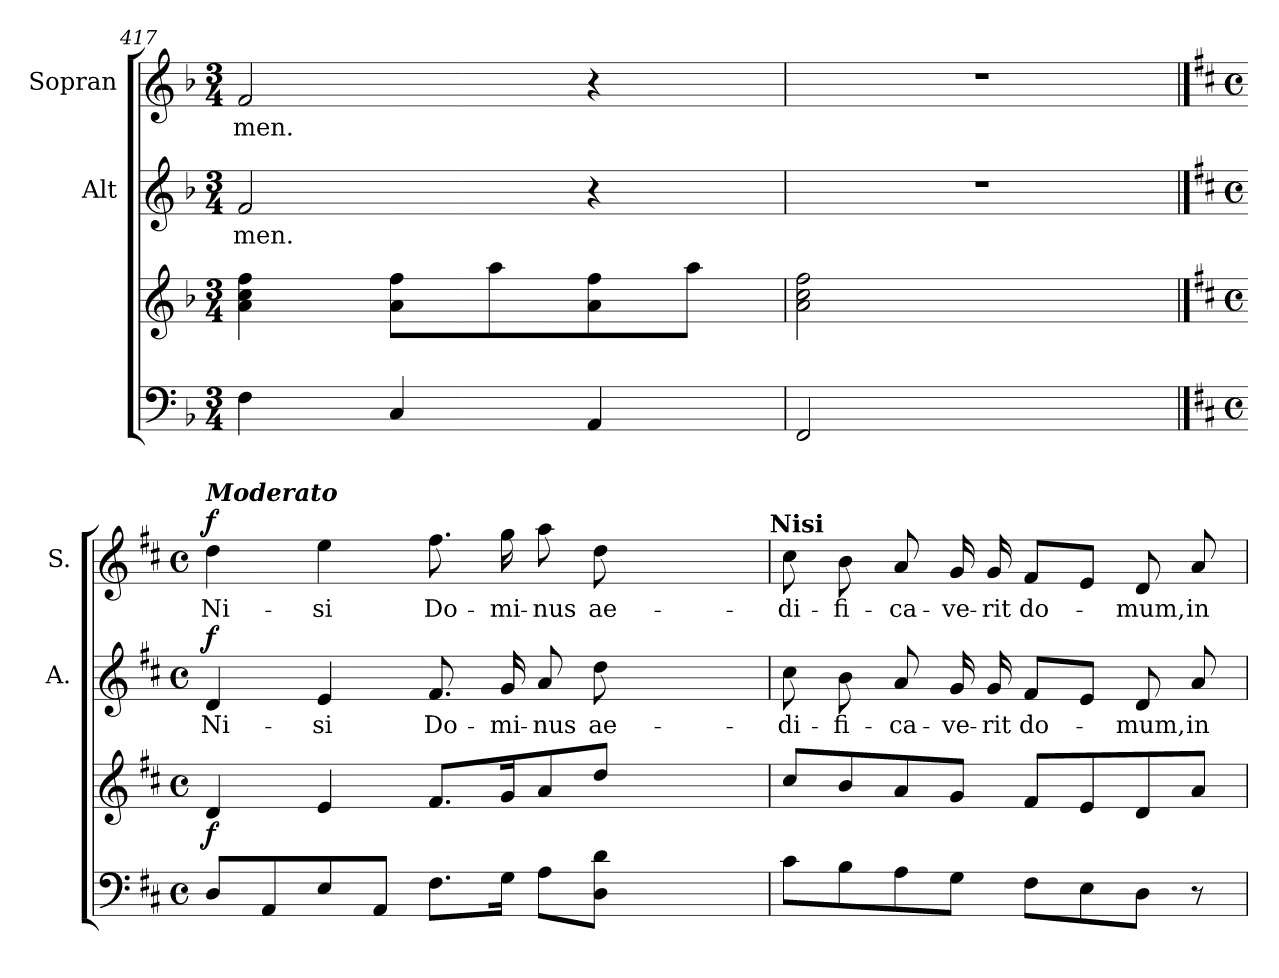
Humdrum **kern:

**kern	**kern	**dynam	**kern	**text	**dynam	**kern	**text	**dynam
*part3	*part3	*part3	*part2	*part2	*part2	*part1	*part1	*part1
*staff4	*staff3	*staff3/4	*staff2	*staff2	*staff2	*staff1	*staff1	*staff1
*	*	*	*I"Alt	*	*	*I"Sopran	*	*
*	*	*	*I'A.	*	*	*I'S.	*	*
*clefF4	*clefG2	*	*clefG2	*	*	*clefG2	*	*
*k[b-]	*k[b-]	*	*k[b-]	*	*	*k[b-]	*	*
*F:	*F:	*	*F:	*	*	*F:	*	*
*M3/4	*M3/4	*	*M3/4	*	*	*M3/4	*	*
=417	=417	=417	=417	=417	=417	=417	=417	=417
!	!	!	!	!LO:LY:b	!	!	!LO:LY:b	!
4F\	4a\ 4cc\ 4ff\	.	2f/	-men.	.	2f/	-men.	.
4C/	8a\ 8ff\L	.	.	.	.	.	.	.
.	8aa\	.	.	.	.	.	.	.
4AA/	8a\ 8ff\	.	4r	.	.	4r	.	.
.	8aa\J	.	.	.	.	.	.	.
=418	=418	=418	=418	=418	=418	=418	=418	=418
2FF/	2a\ 2cc\ 2ff\	.	2.r	.	.	2.r	.	.
4ryy	4ryy	.	.	.	.	.	.	.
!!LO:PB:g=z
==419	==419	==419	==419	==419	==419	==419	==419	==419
*k[f#c#]	*k[f#c#]	*	*k[f#c#]	*	*	*k[f#c#]	*	*
*D:	*D:	*	*D:	*	*	*D:	*	*
*M4/4	*M4/4	*	*M4/4	*	*	*M4/4	*	*
*met(c)	*met(c)	*	*met(c)	*	*	*met(c)	*	*
!	!	!	!	!	!	!LO:TX:a:Bi:t=Moderato	!	!
!	!	!LO:DY:b	!	!LO:LY:b	!LO:DY:a	!	!LO:LY:b	!LO:DY:a
8D/L	4d/	f	4d/	Ni-	f	4dd\	Ni-	f
8AA/	.	.	.	.	.	.	.	.
!	!	!	!	!LO:LY:b	!	!	!LO:LY:b	!
8E/	4e/	.	4e/	-si	.	4ee\	-si	.
8AA/J	.	.	.	.	.	.	.	.
!	!	!	!	!LO:LY:b	!	!	!LO:LY:b	!
8.F#\L	8.f#/L	.	8.f#/	Do-	.	8.ff#\	Do-	.
!	!	!	!	!LO:LY:b	!	!	!LO:LY:b	!
16G\Jk	16g/k	.	16g/	-mi-	.	16gg\	-mi-	.
!	!	!	!	!LO:LY:b	!	!	!LO:LY:b	!
8A\L	8a/	.	8a/	-nus	.	8aa\	-nus	.
!	!	!	!	!LO:LY:b	!	!	!LO:LY:b	!
8D\ 8d\J	8dd/J	.	8dd\	ae-	.	8dd\	ae-	.
4..ryy	4..ryy	.	4..ryy	.	.	4..ryy	.	.
!	!	!	!	!	!	!LO:TX:a:B:t=Nisi	!	!
=420	=420	=420	=420	=420	=420	=420	=420	=420
!	!	!	!	!LO:LY:b	!	!	!LO:LY:b	!
8c#\L	8cc#/L	.	8cc#\	-di-	.	8cc#\	-di-	.
!	!	!	!	!LO:LY:b	!	!	!LO:LY:b	!
8B\	8b/	.	8b\	-fi-	.	8b\	-fi-	.
!	!	!	!	!LO:LY:b	!	!	!LO:LY:b	!
8A\	8a/	.	8a/	-ca-	.	8a/	-ca-	.
!	!	!	!	!LO:LY:b	!	!	!LO:LY:b	!
8G\J	8g/J	.	16g/	-ve-	.	16g/	-ve-	.
!	!	!	!	!LO:LY:b	!	!	!LO:LY:b	!
.	.	.	16g/	-rit	.	16g/	-rit	.
!	!	!	!	!LO:LY:b	!	!	!LO:LY:b	!
8F#\L	8f#/L	.	8f#/L	do-	.	8f#/L	do-	.
8E\	8e/	.	8e/J	.	.	8e/J	.	.
!	!	!	!	!LO:LY:b	!	!	!LO:LY:b	!
8D\J	8d/	.	8d/	-mum,	.	8d/	-mum,	.
!	!	!	!	!LO:LY:b	!	!	!LO:LY:b	!
8r	8a/J	.	8a/	in-	.	8a/	in-	.
=	=	=	=	=	=	=	=	=
*-	*-	*-	*-	*-	*-	*-	*-	*-
